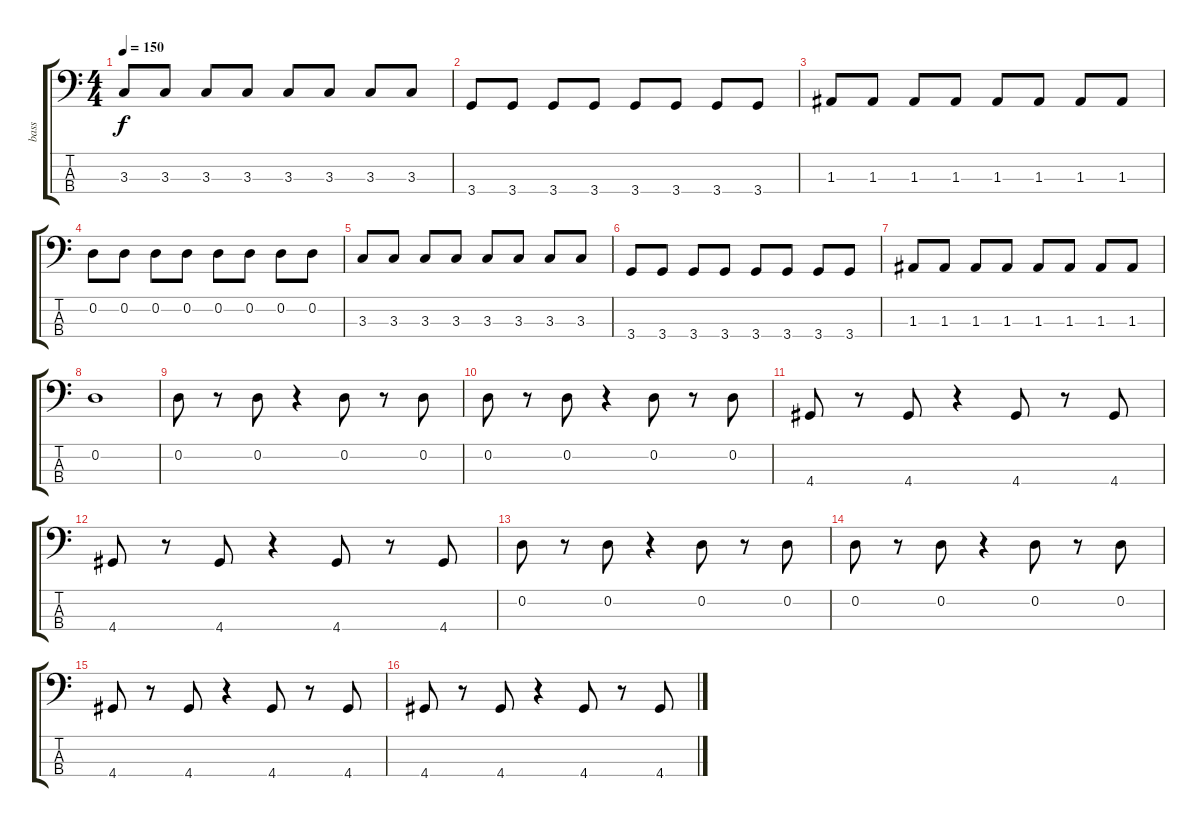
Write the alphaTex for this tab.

\track ("bass" "bass") {instrument electricbassfinger}
\staff {score tabs}
\tuning (G2 D2 A1 E1) {hide}
\ts (4 4)
\tempo 150
\clef f4
\ks c
3.3.8{dy f} 3.3.8 3.3.8 3.3.8 3.3.8 3.3.8 3.3.8 3.3.8 |
3.4.8 3.4.8 3.4.8 3.4.8 3.4.8 3.4.8 3.4.8 3.4.8 |
1.3.8 1.3.8 1.3.8 1.3.8 1.3.8 1.3.8 1.3.8 1.3.8 |
0.2.8 0.2.8 0.2.8 0.2.8 0.2.8 0.2.8 0.2.8 0.2.8 |
3.3.8 3.3.8 3.3.8 3.3.8 3.3.8 3.3.8 3.3.8 3.3.8 |
3.4.8 3.4.8 3.4.8 3.4.8 3.4.8 3.4.8 3.4.8 3.4.8 |
1.3.8 1.3.8 1.3.8 1.3.8 1.3.8 1.3.8 1.3.8 1.3.8 |
0.2.1 |
0.2.8 r.8 0.2.8 r.4 0.2.8 r.8 0.2.8 |
0.2.8 r.8 0.2.8 r.4 0.2.8 r.8 0.2.8 |
4.4.8 r.8 4.4.8 r.4 4.4.8 r.8 4.4.8 |
4.4.8 r.8 4.4.8 r.4 4.4.8 r.8 4.4.8 |
0.2.8 r.8 0.2.8 r.4 0.2.8 r.8 0.2.8 |
0.2.8 r.8 0.2.8 r.4 0.2.8 r.8 0.2.8 |
4.4.8 r.8 4.4.8 r.4 4.4.8 r.8 4.4.8 |
4.4.8 r.8 4.4.8 r.4 4.4.8 r.8 4.4.8
